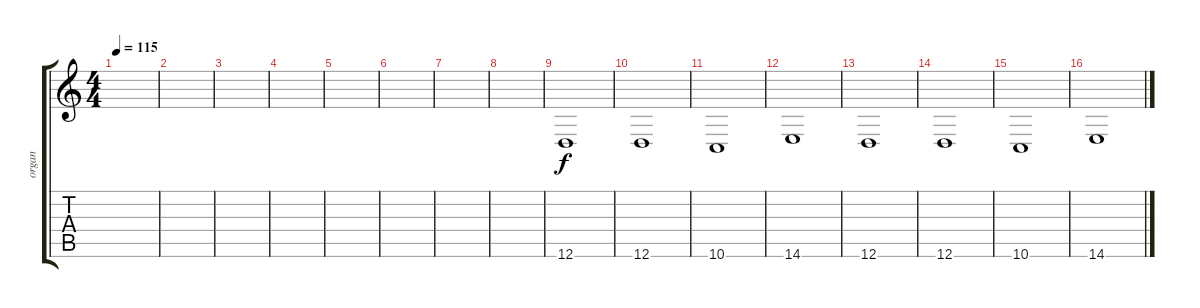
\track ("organ" "organ") {instrument churchorgan}
\staff {score tabs}
\tuning (D4 A3 F3 C3 G2 D2) {hide}
\ts (4 4)
\tempo 115
\clef g2
\ks c
|
|
|
|
|
|
|
|
12.6.1 |
12.6.1 |
10.6.1 |
14.6.1 |
12.6.1 |
12.6.1 |
10.6.1 |
14.6.1
